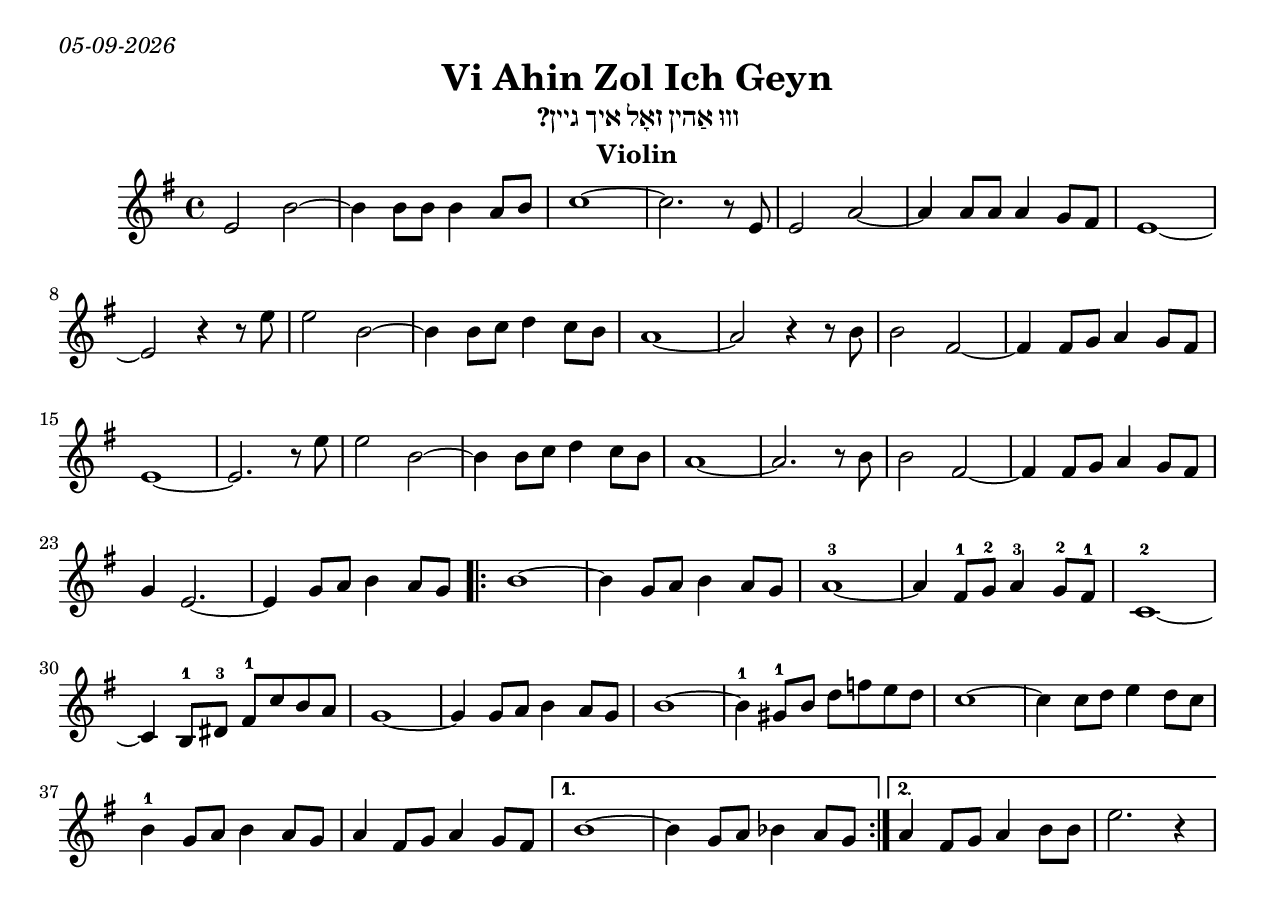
\version "2.24.0"
\include "english.ly"
%\pointAndClickOff
\paper{
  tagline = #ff
  print-all-headers = ##t
  #(set-paper-size "letter")
}
date = #(strftime "%d-%m-%Y" (localtime (current-time)))

\markup{ \italic{ \date }  }

%\markup{ Got something to say? }

global = {
  \clef treble
  \key e \minor
  \time 4/4
  \set Score.rehearsalMarkFormatter = #format-mark-box-alphabet
}

%#################################### Melody ########################
melody = \relative c'' {
  \global
  %\partial 4 g4    %lead in notes

  e,2 b'~
  b4 b8 b b4 a8 b
  c1~
  c2. r8 e,8|

  e2 a2~
  a4 a8 a a4 g8 fs
  e1~
  e2 r4 r8 e'8

  e2 b2~
  b4 b8 c d4 c8 b
  a1~
  a2 r4 r8 b8b2 fs2~
  fs4 fs8 g a4 g8 fs
  e1~
  e2. r8 e'
  e2 b2~
  b4 b8 c d4 c8 b
  a1~
  a2. r8 b
  b2 fs~
  fs4 fs8 g a4 g8 fs
  g4  e2.~
  e4 g8 a b4 a8 g


  \repeat volta 2{

    b1~
    b4g8 a b4 a8 g|
    a1-3~
    a4 fs8-1 g-2 a4-3 g8-2 fs-1|

    c1-2 ~
    c4 b8-1 ds-3 fs-1 c' b a
    g1~
    g4 g8a b4 a8 g

    b1~
    b4-1 gs8-1 b d f e d
    c1~
    c4 c8 d e4 d8 c

    b4 -1 g8 a b4 a8 g|
    a4 fs8 g a4 g8 fs
  }
  \alternative {
    {
      b1~
      b4 g8 a bf4 a8 g
    }
    {
      a4 fs8 g a4 b8 b
      e2. r4
    }
  }

}
%################################# Lyrics #####################
%\addlyrics{ \set stanza = #"1. " }
%################################# Chords #######################
harmonies = \chordmode {

}

\score {
  % transpose score below
  %\transpose c d
  <<
    \new ChordNames {
      \set chordChanges = ##f
      \harmonies
    }
    \new Staff   \melody
  >>
  \header{
    title= "Vi Ahin Zol Ich Geyn"
    subtitle="װוּ אַהין זאָל איך גײן?"
    composer= ""

    instrument = "Violin"
    arranger= ""
  }
  \midi{\tempo 4 = 120}
  \layout{indent = 1.0\cm}
}
%{
% more verses:
\markup{}
\markup {
  \font-size #2
  \fill-line {
    \hspace #0.1 % distance from left margin
    \column {
      \line { "1."
\column {
 ""
}
      }
      \hspace #0.2 % vertical distance between verses
      \line { "2."
\column {
""
}
      }
    }
    \hspace #0.1  % horiz. distance between columns
    \column {
      \line { "3."
\column {
 ""
}
      }
      \hspace #0.2 % distance between verses
      \line { "4."
\column {
""
}
      }
    }
    \hspace #0.1 % distance to right margin
  }
}

%}